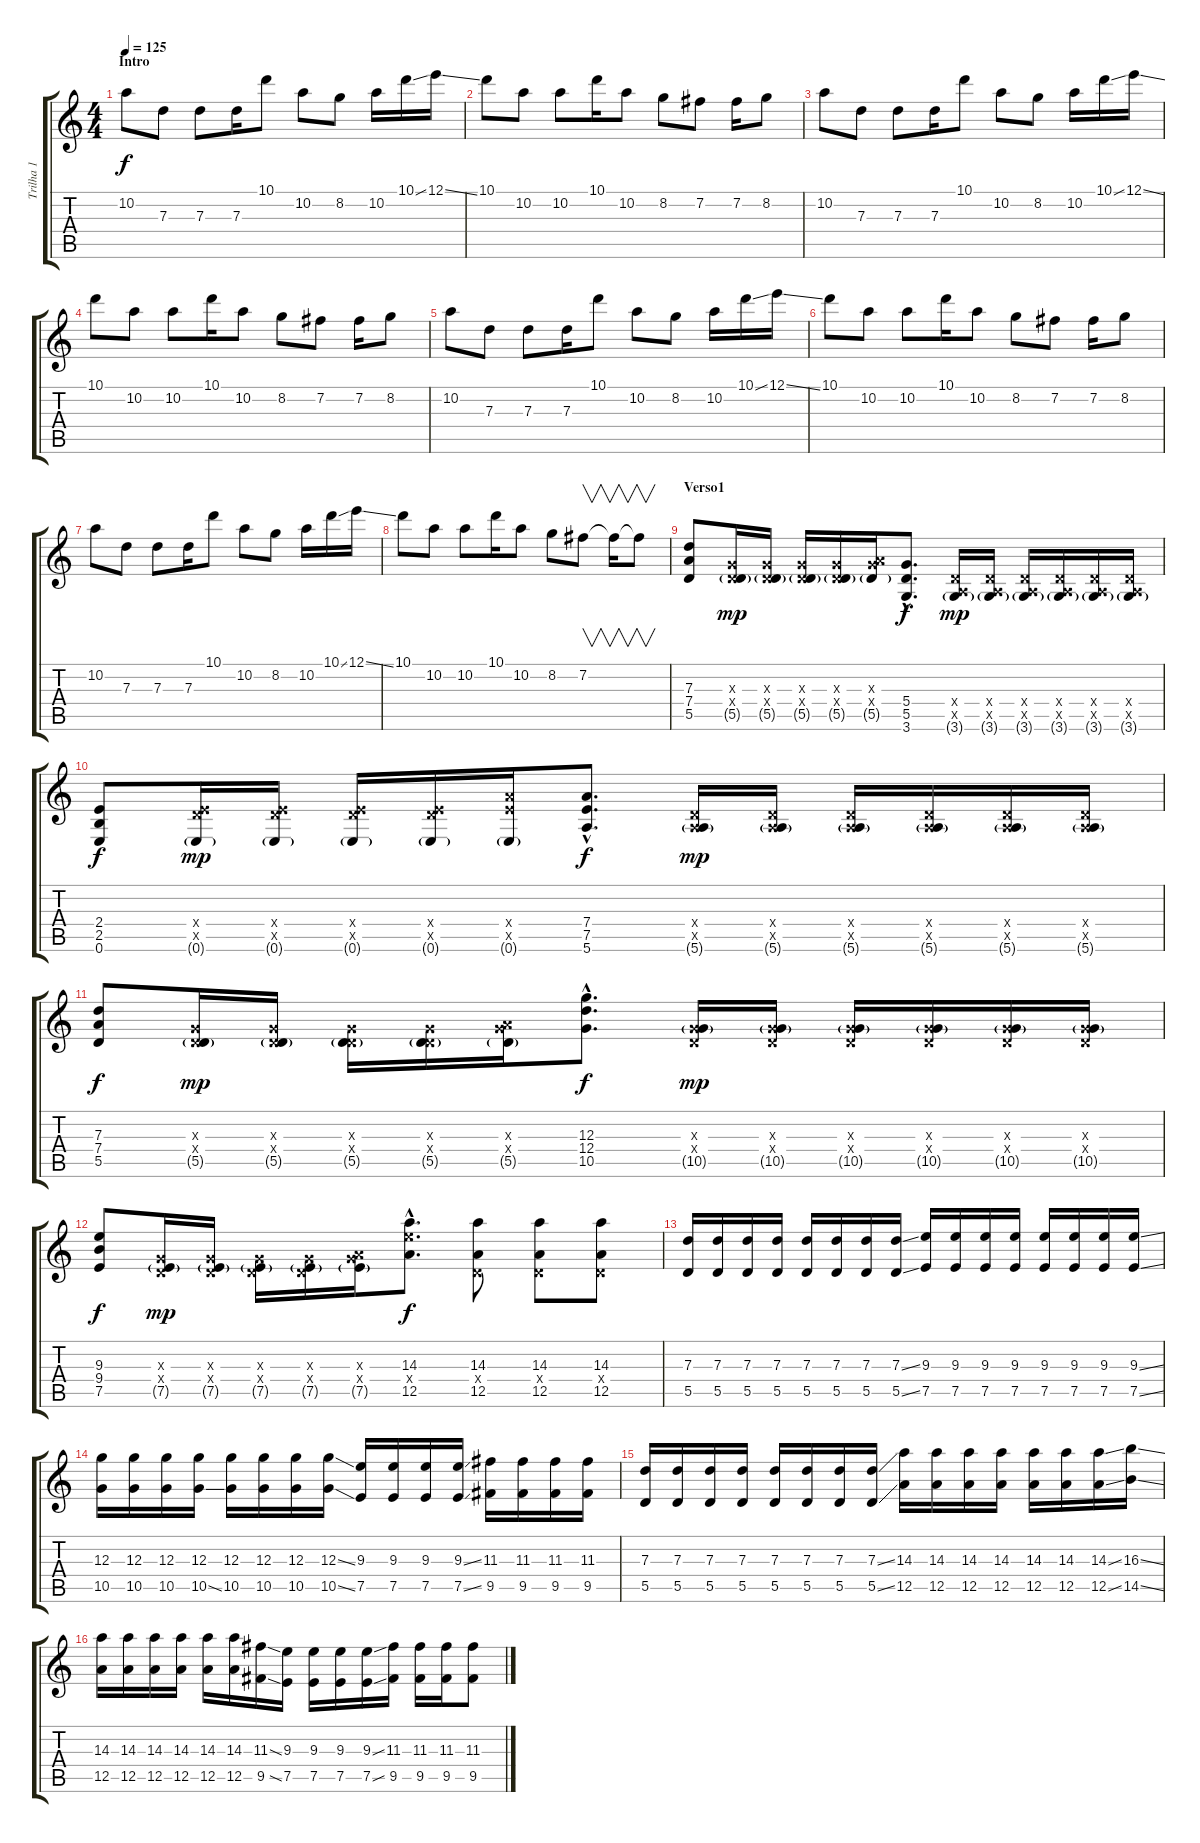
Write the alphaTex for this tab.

\track ("Trilha 1" "Trilha 1") {instrument overdrivenguitar}
\staff {score tabs}
\tuning (E4 B3 G3 D3 A2 E2) {hide}
\ts (4 4)
\section ("" "Intro")
\tempo 125
\clef g2
\ks c
10.2.8{dy f instrument overdrivenguitar} 7.3.8 7.3.8 7.3.16 10.1.8 10.2.8 8.2.8 10.2.16 10.1{ss}.16 12.1{ss}.16 |
10.1.8 10.2.8 10.2.8 10.1.16 10.2.8 8.2.8 7.2.8 7.2.16 8.2.8 |
10.2.8 7.3.8 7.3.8 7.3.16 10.1.8 10.2.8 8.2.8 10.2.16 10.1{ss}.16 12.1{ss}.16 |
10.1.8 10.2.8 10.2.8 10.1.16 10.2.8 8.2.8 7.2.8 7.2.16 8.2.8 |
10.2.8 7.3.8 7.3.8 7.3.16 10.1.8 10.2.8 8.2.8 10.2.16 10.1{ss}.16 12.1{ss}.16 |
10.1.8 10.2.8 10.2.8 10.1.16 10.2.8 8.2.8 7.2.8 7.2.16 8.2.8 |
10.2.8 7.3.8 7.3.8 7.3.16 10.1.8 10.2.8 8.2.8 10.2.16 10.1{ss}.16 12.1{ss}.16 |
10.1.8 10.2.8 10.2.8 10.1.16 10.2.8 8.2.8 7.2.8{v} 7.2{t}.16{v} 7.2{t}.8{v} |
\section ("" "Verso1")
(7.3 7.4 5.5).8 (0.3{x} 0.4{x} 5.5{g}).16{dy mp} (0.3{x} 0.4{x} 5.5{g}).16 (0.3{x} 0.4{x} 5.5{g}).16 (0.3{x} 0.4{x} 5.5{g}).16 (0.3{x} 7.4{x} 5.5{g}).16 (5.4{hac} 5.5{hac} 3.6{hac}).8{d dy f} (0.4{x} 0.5{x} 3.6{g}).16{dy mp} (0.4{x} 0.5{x} 3.6{g}).16 (0.4{x} 0.5{x} 3.6{g}).16 (0.4{x} 0.5{x} 3.6{g}).16 (0.4{x} 0.5{x} 3.6{g}).16 (0.4{x} 0.5{x} 3.6{g}).16 |
(2.4 2.5 0.6).8{dy f} (0.4{x} 7.5{x} 0.6{g}).16{dy mp} (0.4{x} 7.5{x} 0.6{g}).16 (0.4{x} 7.5{x} 0.6{g}).16 (0.4{x} 7.5{x} 0.6{g}).16 (7.4{x} 7.5{x} 0.6{g}).16 (7.4{hac} 7.5{hac} 5.6{hac}).8{d dy f} (0.4{x} 0.5{x} 5.6{g}).16{dy mp} (0.4{x} 0.5{x} 5.6{g}).16 (0.4{x} 0.5{x} 5.6{g}).16 (0.4{x} 0.5{x} 5.6{g}).16 (0.4{x} 0.5{x} 5.6{g}).16 (0.4{x} 0.5{x} 5.6{g}).16 |
(7.3 7.4 5.5).8{dy f} (0.3{x} 0.4{x} 5.5{g}).16{dy mp} (0.3{x} 0.4{x} 5.5{g}).16 (0.3{x} 0.4{x} 5.5{g}).16 (0.3{x} 0.4{x} 5.5{g}).16 (0.3{x} 7.4{x} 5.5{g}).16 (12.3{hac} 12.4{hac} 10.5{hac}).8{d dy f} (0.3{x} 0.4{x} 10.5{g}).16{dy mp} (0.3{x} 0.4{x} 10.5{g}).16 (0.3{x} 0.4{x} 10.5{g}).16 (0.3{x} 0.4{x} 10.5{g}).16 (0.3{x} 0.4{x} 10.5{g}).16 (0.3{x} 0.4{x} 10.5{g}).16 |
(9.3 9.4 7.5).8{dy f} (0.3{x} 0.4{x} 7.5{g}).16{dy mp} (0.3{x} 0.4{x} 7.5{g}).16 (0.3{x} 0.4{x} 7.5{g}).16 (0.3{x} 0.4{x} 7.5{g}).16 (0.3{x} 7.4{x} 7.5{g}).16 (14.3{hac} 14.4{hac x} 12.5{hac}).8{d dy f} (14.3 0.4{x} 12.5).8 (14.3 0.4{x} 12.5).8 (14.3 0.4{x} 12.5).8 |
(7.3 5.5).16 (7.3 5.5).16 (7.3 5.5).16 (7.3 5.5).16 (7.3 5.5).16 (7.3 5.5).16 (7.3 5.5).16 (7.3{ss} 5.5{ss}).16 (9.3 7.5).16 (9.3 7.5).16 (9.3 7.5).16 (9.3 7.5).16 (9.3 7.5).16 (9.3 7.5).16 (9.3 7.5).16 (9.3{ss} 7.5{ss}).16 |
(12.3 10.5).16 (12.3 10.5).16 (12.3 10.5).16 (12.3 10.5{ss}).16 (12.3 10.5).16 (12.3 10.5).16 (12.3 10.5).16 (12.3{ss} 10.5{ss}).16 (9.3 7.5).16 (9.3 7.5).16 (9.3 7.5).16 (9.3{ss} 7.5{ss}).16 (11.3 9.5).16 (11.3 9.5).16 (11.3 9.5).16 (11.3 9.5).16 |
(7.3 5.5).16 (7.3 5.5).16 (7.3 5.5).16 (7.3 5.5).16 (7.3 5.5).16 (7.3 5.5).16 (7.3 5.5).16 (7.3{ss} 5.5{ss}).16 (14.3 12.5).16 (14.3 12.5).16 (14.3 12.5).16 (14.3 12.5).16 (14.3 12.5).16 (14.3 12.5).16 (14.3{ss} 12.5{ss}).16 (16.3{ss} 14.5{ss}).16 |
(14.3 12.5).16 (14.3 12.5).16 (14.3 12.5).16 (14.3 12.5).16 (14.3 12.5).16 (14.3 12.5).16 (11.3{ss} 9.5{ss}).16 (9.3 7.5).16 (9.3 7.5).16 (9.3 7.5).16 (9.3{ss} 7.5{ss}).16 (11.3 9.5).16 (11.3 9.5).16 (11.3 9.5).16 (11.3 9.5).8
